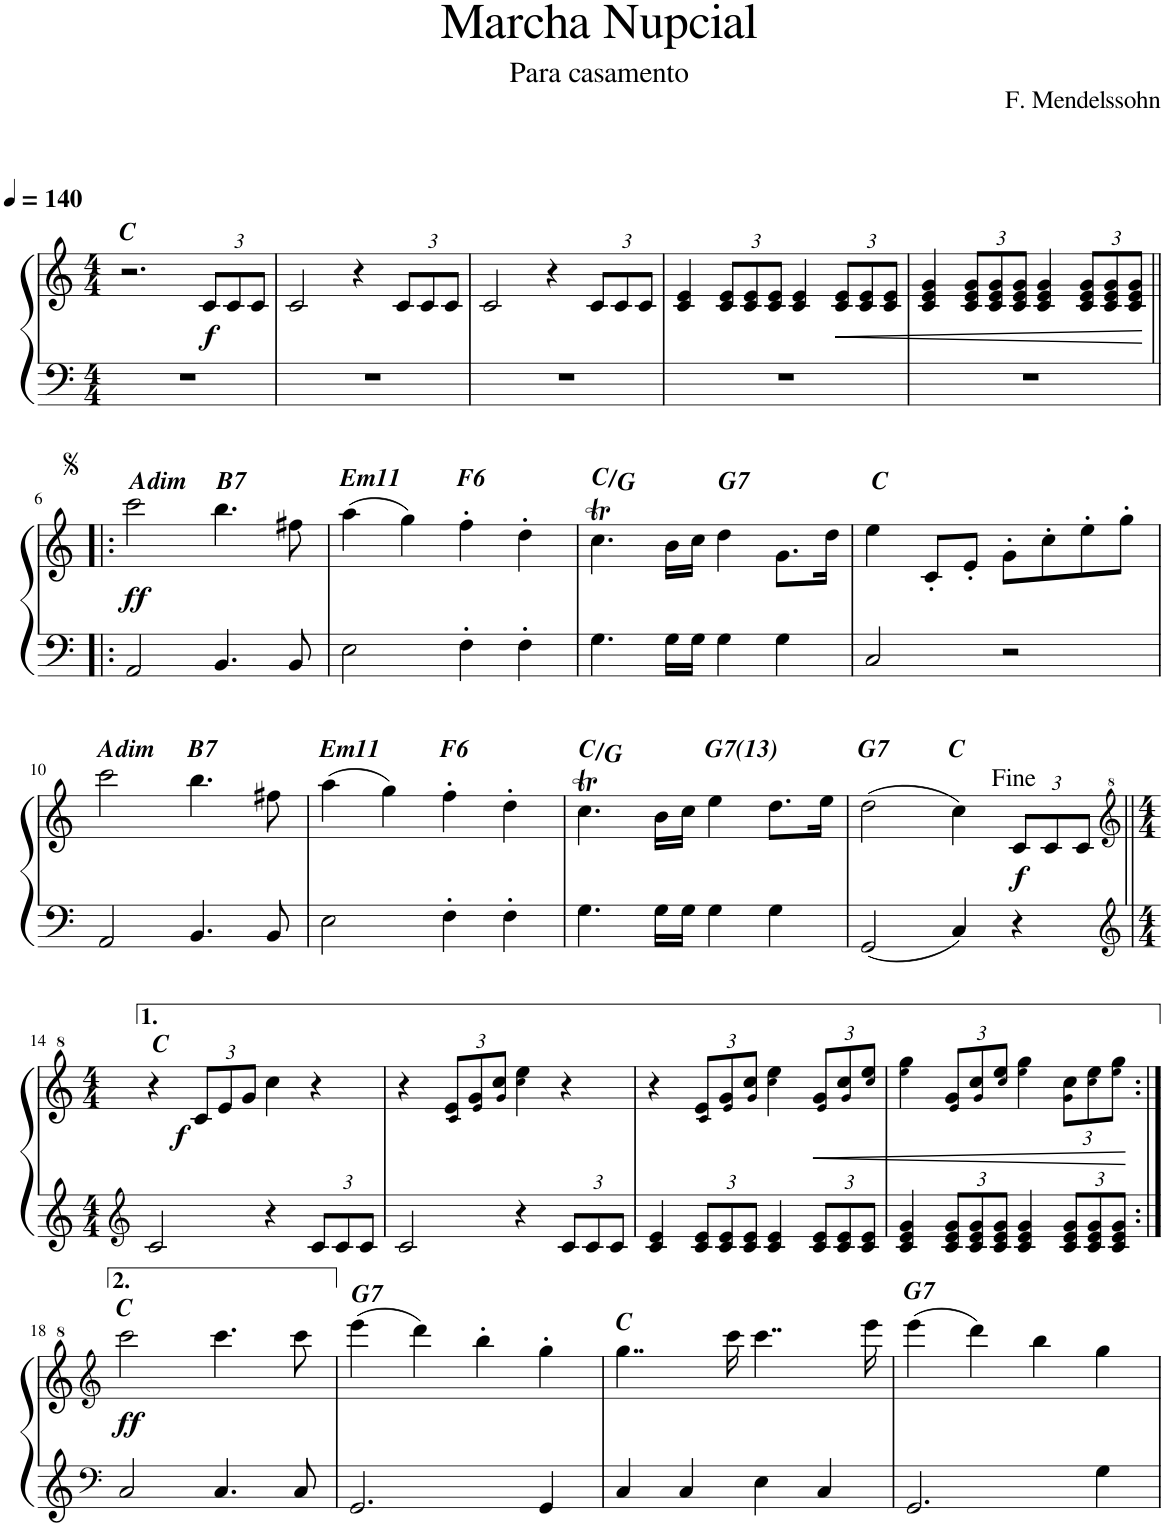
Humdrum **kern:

**kern	**kern	**dynam	**harte
*part1	*part1	*part1	*part1
*staff2	*staff1	*staff1/2	*
*I"Piano	*	*	*
*clefF4	*clefG2	*	*
*k[]	*k[]	*	*
*M4/4	*M4/4	*	*
*MM140	*MM140	*	*
=1	=1	=1	=1
1r	2.r	.	C:maj
*	*Xbrackettup	*	*
!	!	!LO:DY:b	!
.	12c/L	f	.
.	12c/	.	.
.	12c/J	.	.
=2	=2	=2	=2
1r	2c/	.	.
.	4r	.	.
.	12c/L	.	.
.	12c/	.	.
.	12c/J	.	.
=3	=3	=3	=3
1r	2c/	.	.
.	4r	.	.
.	12c/L	.	.
.	12c/	.	.
.	12c/J	.	.
=4	=4	=4	=4
1r	4c/ 4e/	.	.
.	12c/ 12e/L	.	.
.	12c/ 12e/	.	.
.	12c/ 12e/J	.	.
.	4c/ 4e/	.	.
!	!	!LO:HP:b	!
.	12c/ 12e/L	<	.
.	12c/ 12e/	.	.
.	12c/ 12e/J	.	.
=5	=5	=5	=5
1r	4c/ 4e/ 4g/	.	.
.	12c/ 12e/ 12g/L	.	.
.	12c/ 12e/ 12g/	.	.
.	12c/ 12e/ 12g/J	.	.
.	4c/ 4e/ 4g/	.	.
.	12c/ 12e/ 12g/L	.	.
.	12c/ 12e/ 12g/	.	.
.	12c/ 12e/ 12g/J	.	.
.	.	[	.
!!LO:LB:g=z
=6!|:	=6!|:	=6!|:	=6!|:
!	!	!LO:DY:b	!LO:H:kt=dim
2AA/	2ccc\	ff	A:dim
!	!	!	!LO:H:kt=7
4.BB/	4.bb\	.	B:7
8BB/	8ff#X\	.	.
=7	=7	=7	=7
!	!	!	!LO:H:kt=m11
2E\	(4aa\	.	E:min9(11)
.	4gg\)	.	.
!	!	!	!LO:H:kt=6
4F'\	4ff'\	.	F:maj6
4F'\	4dd'\	.	.
=8	=8	=8	=8
4.G\	4.ccT\	.	C:maj/5
16G\LL	16b\LL	.	.
16G\JJ	16cc\JJ	.	.
!	!	!	!LO:H:kt=7
4G\	4dd\	.	G:7
4G\	8.g\L	.	.
.	16dd\Jk	.	.
=9	=9	=9	=9
2C/	4ee\	.	C:maj
.	8c'/L	.	.
.	8e'/J	.	.
2r	8g'\L	.	.
.	8cc'\	.	.
.	8ee'\	.	.
.	8gg'\J	.	.
!!LO:LB:g=z
=10	=10	=10	=10
!	!	!	!LO:H:kt=dim
2AA/	2ccc\	.	A:dim
!	!	!	!LO:H:kt=7
4.BB/	4.bb\	.	B:7
8BB/	8ff#X\	.	.
=11	=11	=11	=11
!	!	!	!LO:H:kt=m11
2E\	(4aa\	.	E:min9(11)
.	4gg\)	.	.
!	!	!	!LO:H:kt=6
4F'\	4ff'\	.	F:maj6
4F'\	4dd'\	.	.
=12	=12	=12	=12
4.G\	4.ccT\	.	C:maj/5
16G\LL	16b\LL	.	.
16G\JJ	16cc\JJ	.	.
!	!	!	!LO:H:kt=7
4G\	4ee\	.	G:7(13)
4G\	8.dd\L	.	.
.	16ee\Jk	.	.
=13	=13	=13	=13
!	!	!	!LO:H:kt=7
2GG/	(2dd\	.	G:7
4C/	4cc\)	.	C:maj
!	!	!LO:DY:b	!
4r	12c/L	f	.
.	12c/	.	.
.	12c/J	.	.
!!LO:LB:g=z
=14||	=14||	=14||	=14||
*clefG2	*clefG^2	*	*
*M4/4	*M4/4	*	*
2c/	4r	.	C:maj
!	!	!LO:DY:b	!
.	12cc/L	f	.
.	12ee/	.	.
.	12gg/J	.	.
4r	4ccc\	.	.
*Xbrackettup	*	*	*
12c/L	4r	.	.
12c/	.	.	.
12c/J	.	.	.
=15	=15	=15	=15
2c/	4r	.	.
.	12cc!/ 12ee/L	.	.
.	12ee!/ 12gg/	.	.
.	12gg!/ 12ccc/J	.	.
4r	4ccc!\ 4eee\	.	.
12c/L	4r	.	.
12c/	.	.	.
12c/J	.	.	.
=16	=16	=16	=16
4c/ 4e/	4r	.	.
12c/ 12e/L	12cc!/ 12ee/L	.	.
12c/ 12e/	12ee!/ 12gg/	.	.
12c/ 12e/J	12gg!/ 12ccc/J	.	.
4c/ 4e/	4ccc!\ 4eee\	.	.
!	!	!LO:HP:b	!
12c/ 12e/L	12ee!/ 12gg/L	<	.
12c/ 12e/	12gg!/ 12ccc/	.	.
12c/ 12e/J	12ccc!/ 12eee/J	.	.
=17	=17	=17	=17
4c/ 4e/ 4g/	4eee!\ 4ggg\	.	.
12c/ 12e/ 12g/L	12ee!/ 12gg/L	.	.
12c/ 12e/ 12g/	12gg!/ 12ccc/	.	.
12c/ 12e/ 12g/J	12ccc!/ 12eee/J	.	.
4c/ 4e/ 4g/	4eee!\ 4ggg\	.	.
12c/ 12e/ 12g/L	12gg!\ 12ccc\L	.	.
12c/ 12e/ 12g/	12ccc!\ 12eee\	.	.
12c/ 12e/ 12g/J	12eee!\ 12ggg\J	.	.
.	.	[	.
!!LO:LB:g=z
=18:|!	=18:|!	=18:|!	=18:|!
*clefF4	*clefG2	*	*
!	!	!LO:DY:b	!
2C/	2ccc\	ff	C:maj
4.C/	4.ccc\	.	.
8C/	8ccc\	.	.
=19	=19	=19	=19
!	!	!	!LO:H:kt=7
2.GG/	(4eee\	.	G:7
.	4ddd\)	.	.
.	4bb'\	.	.
4GG/	4gg'\	.	.
=20	=20	=20	=20
4C/	4..gg\	.	C:maj
4C/	.	.	.
.	16ccc\	.	.
4E\	4..ccc\	.	.
4C/	.	.	.
.	16eee\	.	.
=21	=21	=21	=21
!	!	!	!LO:H:kt=7
2.GG/	(4eee\	.	G:7
.	4ddd\)	.	.
.	4bb\	.	.
4G\	4gg\	.	.
=	=	=	=
*-	*-	*-	*-
